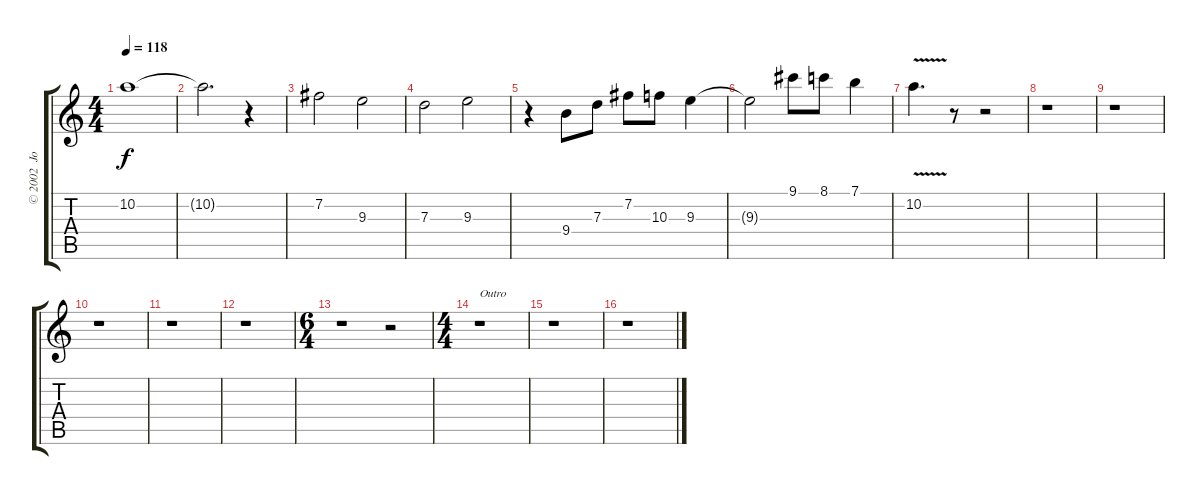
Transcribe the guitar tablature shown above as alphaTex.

\track ("© 2002  John Taylor" "© 2002  Jo") {instrument overdrivenguitar}
\staff {score tabs}
\tuning (E4 B3 G3 D3 A2 E2) {hide}
\ts (4 4)
\tempo 118
\clef g2
\ks c
10.2{t}.1{dy f} |
10.2{t}.2{d} r.4 |
7.2.2 9.3.2 |
7.3.2 9.3.2 |
r.4 9.4.8 7.3.8 7.2.8 10.3.8 9.3.4 |
9.3{t}.2 9.1.8 8.1.8 7.1.4 |
10.2{v}.4{d} r.8 r.2 |
r.1 |
r.1 |
r.1 |
r.1 |
r.1 |
\ts (6 4)
r.1 r.2 |
\ts (4 4)
r.1{txt "Outro"} |
r.1 |
r.1
